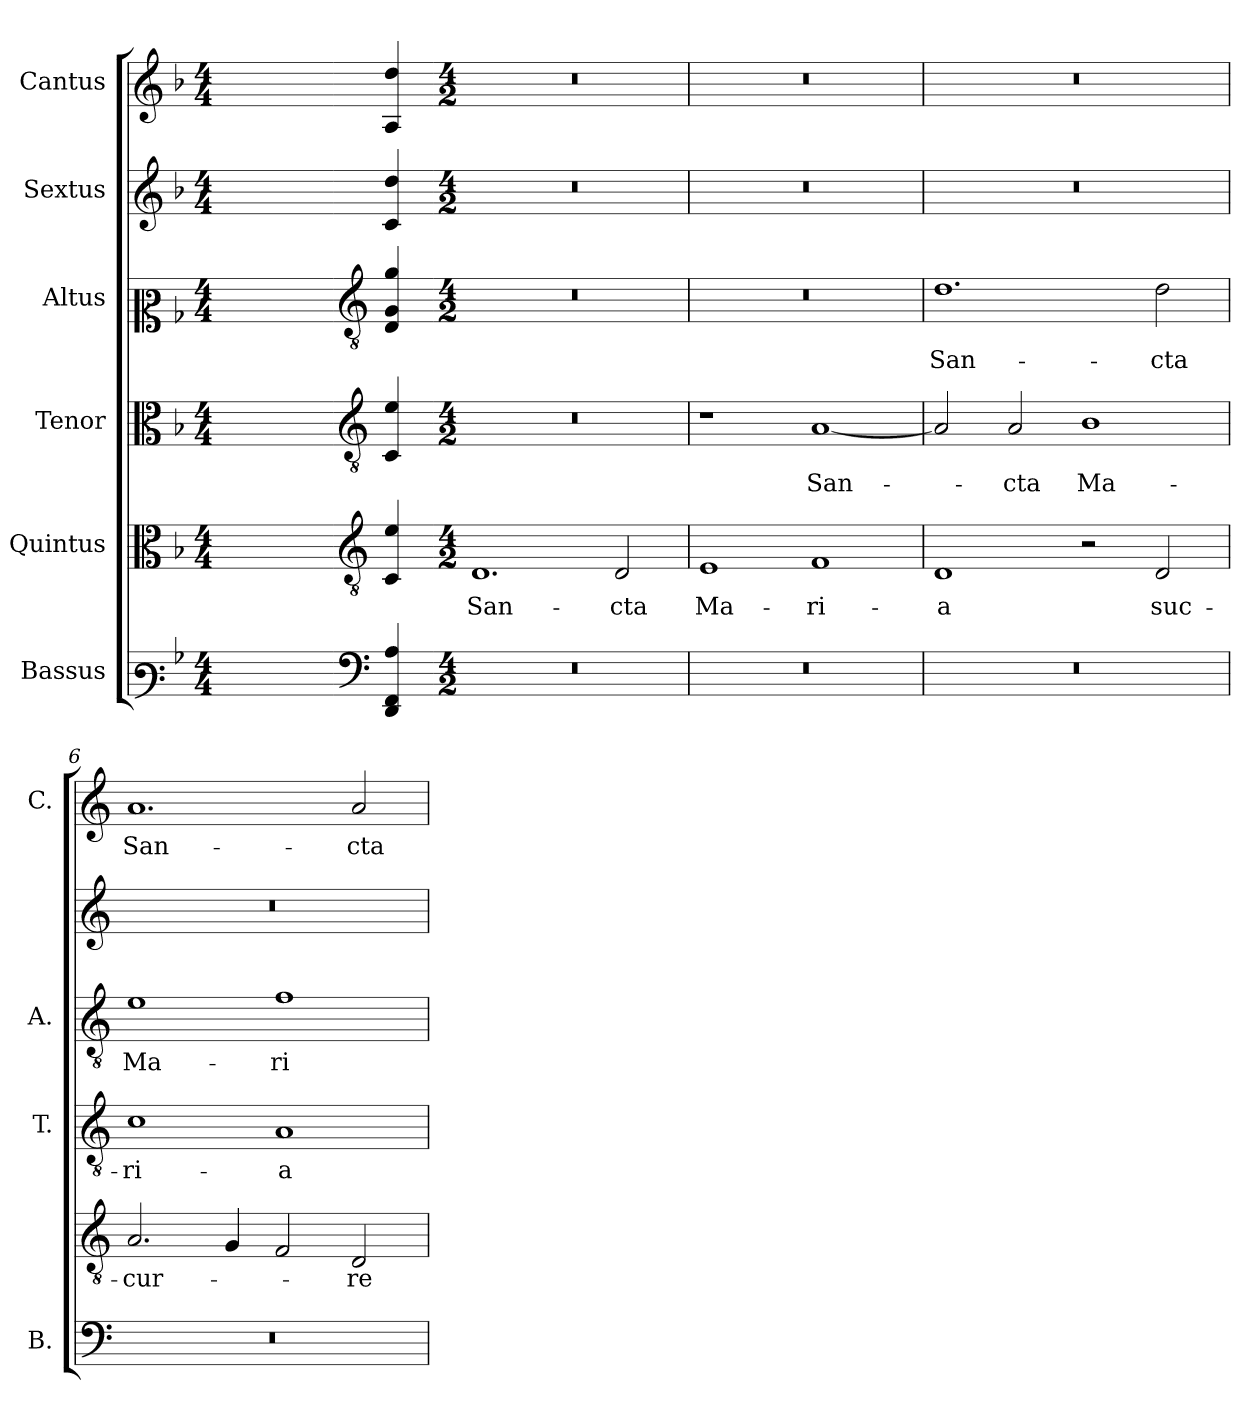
**kern	**kern	**text	**kern	**text	**kern	**text	**kern	**kern	**text
*part6	*part5	*part5	*part4	*part4	*part3	*part3	*part2	*part1	*part1
*staff6	*staff5	*staff5	*staff4	*staff4	*staff3	*staff3	*staff2	*staff1	*staff1
*I"Bassus	*I"Quintus	*	*I"Tenor	*	*I"Altus	*	*I"Sextus	*I"Cantus	*
*I'B.	*	*	*I'T.	*	*I'A.	*	*	*I'C.	*
*clefF3	*clefC3	*	*clefC3	*	*clefC2	*	*clefG2	*clefG2	*
*	*ITrd7c12	*	*ITrd7c12	*	*ITrd7c12	*	*	*	*
*k[b-]	*k[b-]	*	*k[b-]	*	*k[b-]	*	*k[b-]	*k[b-]	*
*d:	*d:	*	*d:	*	*d:	*	*d:	*d:	*
*M4/4	*M4/4	*	*M4/4	*	*M4/4	*	*M4/4	*M4/4	*
=1	=1	=1	=1	=1	=1	=1	=1	=1	=1
1ryy	1ryy	.	1ryy	.	1ryy	.	1ryy	1ryy	.
=2-	=2-	=2-	=2-	=2-	=2-	=2-	=2-	=2-	=2-
*clefF4	*clefGv2	*	*clefGv2	*	*clefGv2	*	*	*	*
*k[]	*k[]	*	*k[]	*	*k[]	*	*k[]	*k[]	*
*a:	*a:	*	*a:	*	*a:	*	*a:	*a:	*
4DD/ 4FF/ 4A/	4CC/ 4E/	.	4CC/ 4E/	.	4DD/ 4GG/ 4G/	.	4c/ 4dd/	4A/ 4dd/	.
=3-	=3-	=3-	=3-	=3-	=3-	=3-	=3-	=3-	=3-
*M4/2	*M4/2	*	*M4/2	*	*M4/2	*	*M4/2	*M4/2	*
!LO:N:vis=1	!	!LO:LY:b	!LO:N:vis=1	!	!LO:N:vis=1	!	!LO:N:vis=1	!LO:N:vis=1	!
0r	1.DD	San-	0r	.	0r	.	0r	0r	.
!	!	!LO:LY:b	!	!	!	!	!	!	!
.	2DD/	-cta	.	.	.	.	.	.	.
=4	=4	=4	=4	=4	=4	=4	=4	=4	=4
!LO:N:vis=1	!	!LO:LY:b	!	!	!LO:N:vis=1	!	!LO:N:vis=1	!LO:N:vis=1	!
0r	1EE	Ma-	1r	.	0r	.	0r	0r	.
!	!	!LO:LY:b	!	!LO:LY:b	!	!	!	!	!
.	1FF	-ri-	[<1AA	San-	.	.	.	.	.
=5	=5	=5	=5	=5	=5	=5	=5	=5	=5
!LO:N:vis=1	!	!LO:LY:b	!	!	!	!LO:LY:b	!LO:N:vis=1	!LO:N:vis=1	!
0r	1DD	-a	2AA/]	.	1.D	San-	0r	0r	.
!	!	!	!	!LO:LY:b	!	!	!	!	!
.	.	.	2AA/	-cta	.	.	.	.	.
!	!	!	!	!LO:LY:b	!	!	!	!	!
.	2r	.	1BB	Ma-	.	.	.	.	.
!	!	!LO:LY:b	!	!	!	!LO:LY:b	!	!	!
.	2DD/	suc-	.	.	2D\	-cta	.	.	.
=6	=6	=6	=6	=6	=6	=6	=6	=6	=6
!LO:N:vis=1	!	!LO:LY:b	!	!LO:LY:b	!	!LO:LY:b	!LO:N:vis=1	!	!LO:LY:b
0r	2.AA/	-cur-	1C	-ri-	1E	Ma-	0r	1.a	San-
.	4GG/	.	.	.	.	.	.	.	.
!	!	!	!	!LO:LY:b	!	!LO:LY:b	!	!	!
.	2FF/	.	1AA	-a	1F	-ri-	.	.	.
!	!	!LO:LY:b	!	!	!	!	!	!	!LO:LY:b
.	2DD/	-re	.	.	.	.	.	2a/	-cta
=	=	=	=	=	=	=	=	=	=
*-	*-	*-	*-	*-	*-	*-	*-	*-	*-
